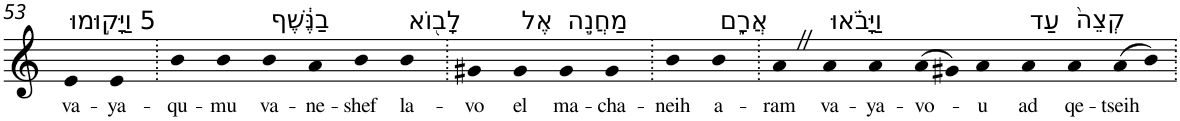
**kern	**text
*part1	*part1
*staff1	*staff1
*I"Piano	*
*I'Pno	*
!!LO:PB:g=z
*clefG2	*
*k[]	*
=53	=53
!LO:TX:a:t=5 וַיָּק֣וּמוּ	!
!	!LO:LY:b
4e	va-
!	!LO:LY:b
4e	-ya-
=54.	=54.
!	!LO:LY:b
4b	-qu-
!	!LO:LY:b
4b	-mu
!LO:TX:a:t=בַנֶּ֔שֶׁף	!
!	!LO:LY:b
4b	va-
!	!LO:LY:b
4a	-ne-
!	!LO:LY:b
4b	-shef
!LO:TX:a:t=לָב֖וֹא	!
!	!LO:LY:b
4b	la-
=55.	=55.
!	!LO:LY:b
4g#X	-vo
!LO:TX:a:t=אֶל	!
!	!LO:LY:b
4g#	el
!LO:TX:a:t=מַחֲנֵ֣ה	!
!	!LO:LY:b
4g#	ma-
!	!LO:LY:b
4g#	-cha-
=56.	=56.
!	!LO:LY:b
4b	-neih
!LO:TX:a:t=אֲרָ֑ם	!
!	!LO:LY:b
4b	a-
=57.	=57.
!	!LO:LY:b
4aZ	-ram
!LO:TX:a:t=וַיָּבֹ֗אוּ	!
!	!LO:LY:b
4a	va-
!	!LO:LY:b
4a	-ya-
!	!LO:LY:b
(>8a	-vo-
8g#X)	.
!	!LO:LY:b
4a	-u
!LO:TX:a:t=עַד	!
!	!LO:LY:b
4a	ad
!LO:TX:a:t=קְצֵה֙	!
!	!LO:LY:b
4a	qe-
!	!LO:LY:b
(>8a	-tseih
8b)	.
=.	=.
*-	*-
